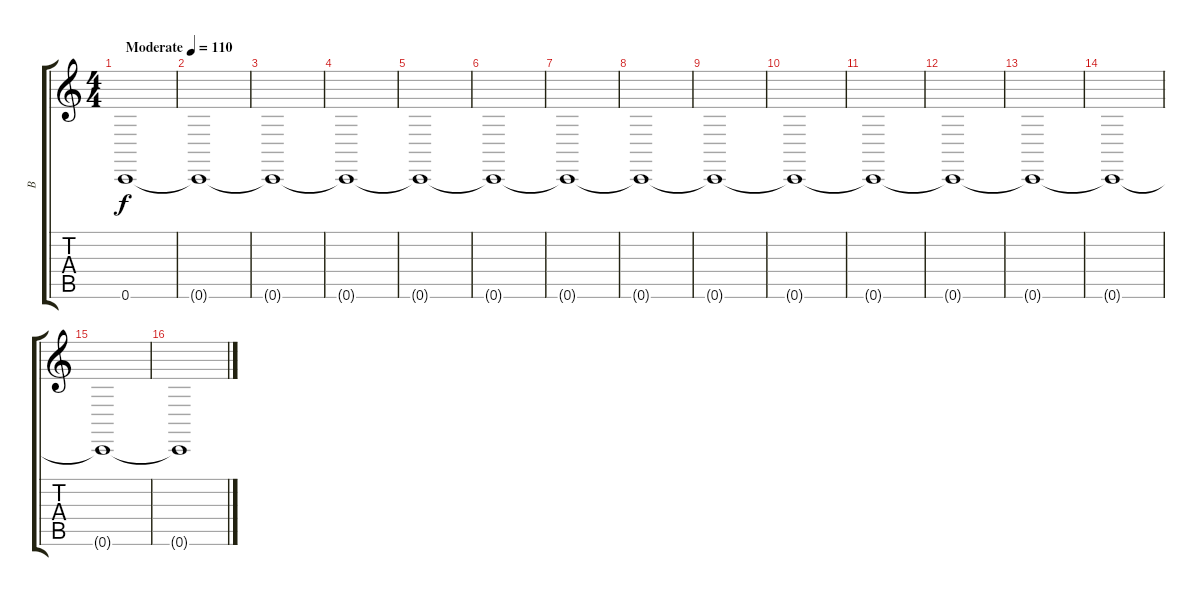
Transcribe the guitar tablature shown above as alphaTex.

\track ("B" "B") {instrument stringensemble2}
\staff {score tabs}
\tuning (D4 A3 F3 C3 G2 C2) {hide}
\ts (4 4)
\tempo (110 "Moderate")
\clef g2
\ks c
0.6.1{txt "" dy f instrument stringensemble2} |
0.6{t}.1 |
0.6{t}.1 |
0.6{t}.1 |
0.6{t}.1 |
0.6{t}.1 |
0.6{t}.1 |
0.6{t}.1 |
0.6{t}.1 |
0.6{t}.1 |
0.6{t}.1 |
0.6{t}.1 |
0.6{t}.1 |
0.6{t}.1 |
0.6{t}.1 |
0.6{t}.1
